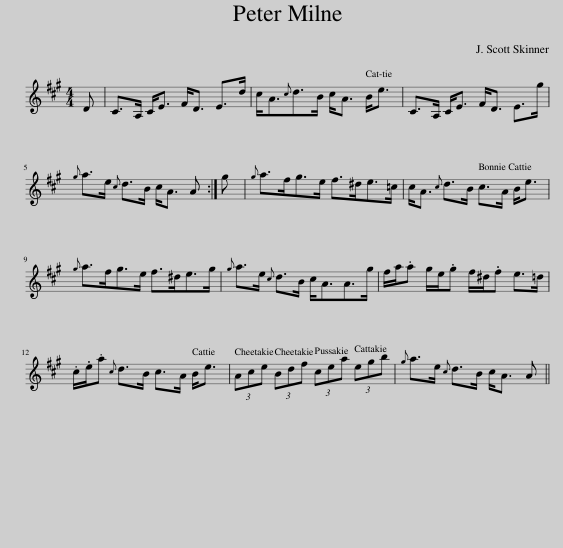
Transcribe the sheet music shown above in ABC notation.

X:1
L:1/8
M:4/4
I:linebreak $
K:A
V:1 treble
V:1
 D | C>A, C<E F<D E>d | c<A{c}d>B c<A B<e | C>A, C<E F<D E>g |${g} a>e{c} d>B c<A A :| %5
 g |{g} a>fg>e f>^de>=c | c<A{c} d>B c>A B<e |${g} a>fg>e f>^de>g |{g} a>e{c} d>B c<AA>g | %10
 f/a/.a g/e/.g f/^d/.f e>=d |$ .c/.e/.a{c} d>B c>A B<e | (3Ace (3Bdf (3cea (3egb |{g} a>e{c} d>B c<A A || %14
